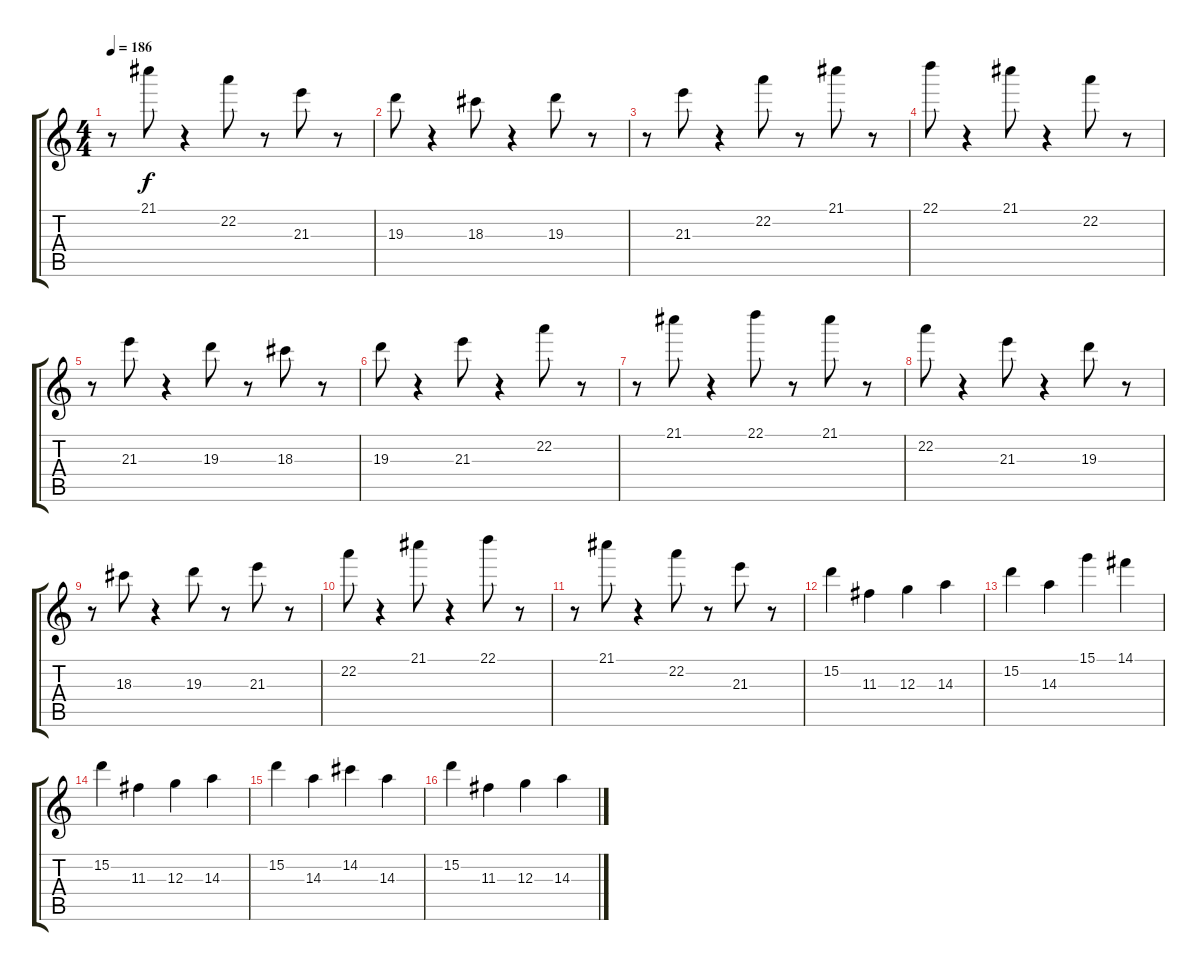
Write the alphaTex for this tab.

\track "" {instrument acousticguitarsteel}
\staff {score tabs}
\tuning (E4 B3 G3 D3 A2 E2) {hide}
\ts (4 4)
\tempo 186
\clef g2
\ks c
r.8{dy f} 21.1.8 r.4 22.2.8 r.8 21.3.8 r.8 |
19.3.8 r.4 18.3.8 r.4 19.3.8 r.8 |
r.8 21.3.8 r.4 22.2.8 r.8 21.1.8 r.8 |
22.1.8 r.4 21.1.8 r.4 22.2.8 r.8 |
r.8 21.3.8 r.4 19.3.8 r.8 18.3.8 r.8 |
19.3.8 r.4 21.3.8 r.4 22.2.8 r.8 |
r.8 21.1.8 r.4 22.1.8 r.8 21.1.8 r.8 |
22.2.8 r.4 21.3.8 r.4 19.3.8 r.8 |
r.8 18.3.8 r.4 19.3.8 r.8 21.3.8 r.8 |
22.2.8 r.4 21.1.8 r.4 22.1.8 r.8 |
r.8 21.1.8 r.4 22.2.8 r.8 21.3.8 r.8 |
15.2.4 11.3.4 12.3.4 14.3.4 |
15.2.4 14.3.4 15.1.4 14.1.4 |
15.2.4 11.3.4 12.3.4 14.3.4 |
15.2.4 14.3.4 14.2.4 14.3.4 |
15.2.4 11.3.4 12.3.4 14.3.4
